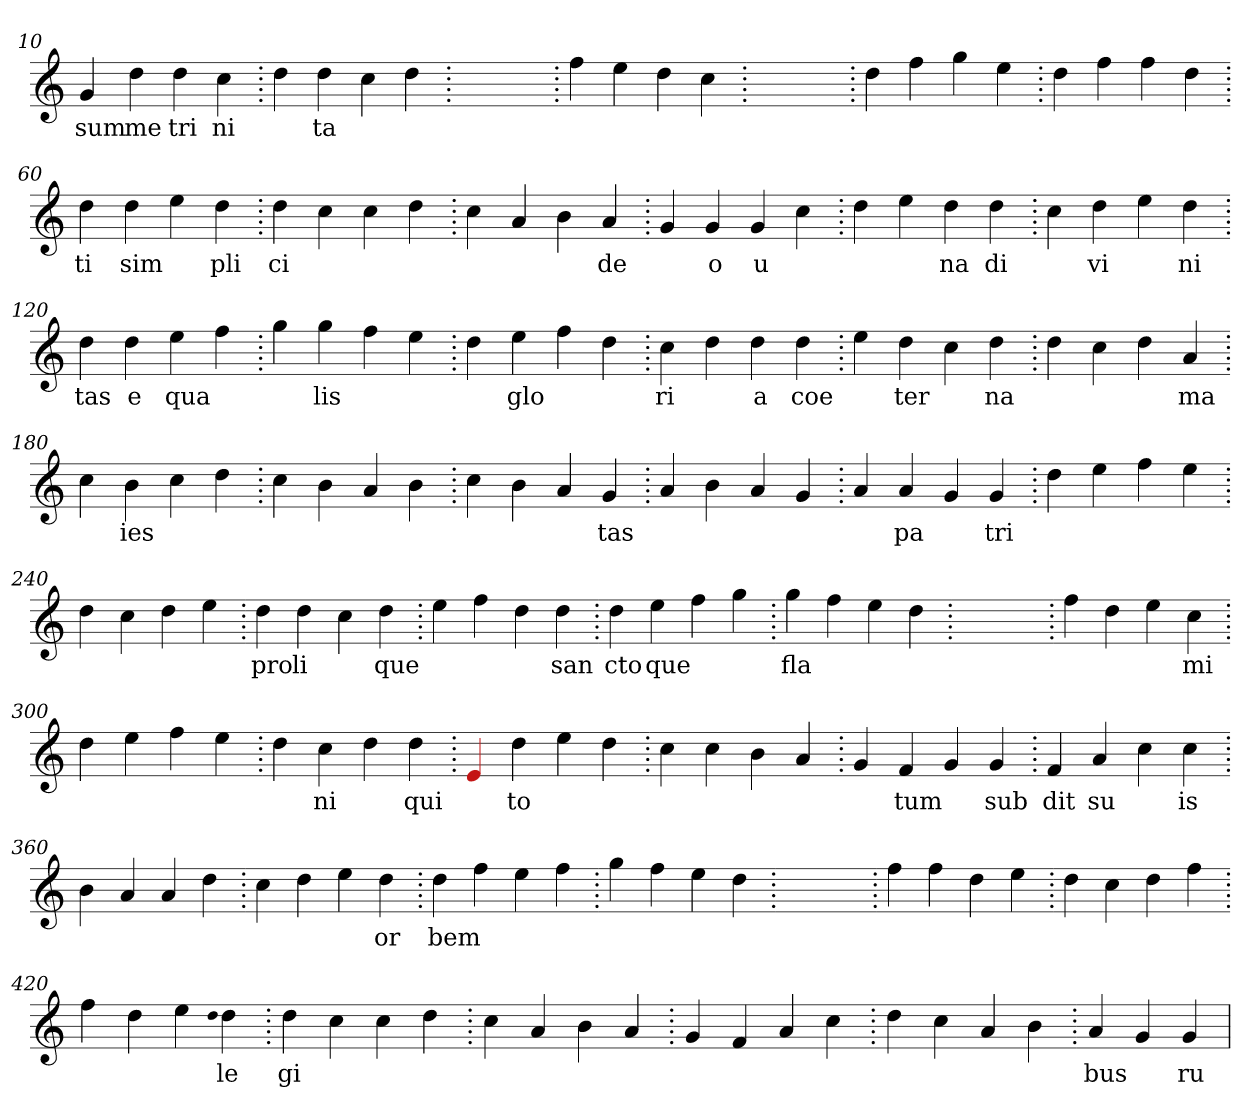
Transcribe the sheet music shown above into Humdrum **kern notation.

**kern	**text
*part1	*part1
*staff1	*staff1
*clefG2	*
=10.	=10.
4g	sum
4dd	me
4dd	tri
4cc	ni
=20.	=20.
4dd	.
4dd	ta
4cc	.
4dd	.
=30.	=30.
1ryy	.
=30.	=30.
4ff	.
4ee	.
4dd	.
4cc	.
=40.	=40.
1ryy	.
=40.	=40.
4dd	.
4ff	.
4gg	.
4ee	.
=50.	=50.
4dd	.
4ff	.
4ff	.
4dd	.
=60.	=60.
4dd	ti
4dd	sim
4ee	.
4dd	pli
=70.	=70.
4dd	ci
4cc	.
4cc	.
4dd	.
=80.	=80.
4cc	.
4a	.
4b	.
4a	de
=90.	=90.
4g	.
4g	o
4g	u
4cc	.
=100.	=100.
4dd	.
4ee	.
4dd	na
4dd	di
=110.	=110.
4cc	.
4dd	vi
4ee	.
4dd	ni
=120.	=120.
4dd	tas
4dd	e
4ee	qua
4ff	.
=130.	=130.
4gg	.
4gg	lis
4ff	.
4ee	.
=140.	=140.
4dd	.
4ee	glo
4ff	.
4dd	.
=150.	=150.
4cc	ri
4dd	.
4dd	a
4dd	coe
=160.	=160.
4ee	.
4dd	ter
4cc	.
4dd	na
=170.	=170.
4dd	.
4cc	.
4dd	.
4a	ma
=180.	=180.
4cc	.
4b	ies
4cc	.
4dd	.
=190.	=190.
4cc	.
4b	.
4a	.
4b	.
=200.	=200.
4cc	.
4b	.
4a	.
4g	tas
=210.	=210.
4a	.
4b	.
4a	.
4g	.
=220.	=220.
4a	.
4a	pa
4g	.
4g	tri
=230.	=230.
4dd	.
4ee	.
4ff	.
4ee	.
=240.	=240.
4dd	.
4cc	.
4dd	.
4ee	.
=250.	=250.
4dd	pro
4dd	li
4cc	.
4dd	que
=260.	=260.
4ee	.
4ff	.
4dd	.
4dd	san
=270.	=270.
4dd	cto
4ee	que
4ff	.
4gg	.
=280.	=280.
4gg	fla
4ff	.
4ee	.
4dd	.
=290.	=290.
1ryy	.
=290.	=290.
4ff	.
4dd	.
4ee	.
4cc	mi
=300.	=300.
4dd	.
4ee	.
4ff	.
4ee	.
=310.	=310.
4dd	.
4cc	ni
4dd	.
4dd	qui
=320.	=320.
4Re	.
4dd	to
4ee	.
4dd	.
=330.	=330.
4cc	.
4cc	.
4b	.
4a	.
=340.	=340.
4g	.
4f	tum
4g	.
4g	sub
=350.	=350.
4f	dit
4a	su
4cc	.
4cc	is
=360.	=360.
4b	.
4a	.
4a	.
4dd	.
=370.	=370.
4cc	.
4dd	.
4ee	.
4dd	or
=380.	=380.
4dd	bem
4ff	.
4ee	.
4ff	.
=390.	=390.
4gg	.
4ff	.
4ee	.
4dd	.
=400.	=400.
1ryy	.
=400.	=400.
4ff	.
4ff	.
4dd	.
4ee	.
=410.	=410.
4dd	.
4cc	.
4dd	.
4ff	.
=420.	=420.
4ff	.
4dd	.
4ee	.
qqdd	.
4dd	le
=430.	=430.
4dd	gi
4cc	.
4cc	.
4dd	.
=440.	=440.
4cc	.
4a	.
4b	.
4a	.
=450.	=450.
4g	.
4f	.
4a	.
4cc	.
=460.	=460.
4dd	.
4cc	.
4a	.
4b	.
=470.	=470.
4a	bus
4g	.
4g	ru
=	=
*-	*-
